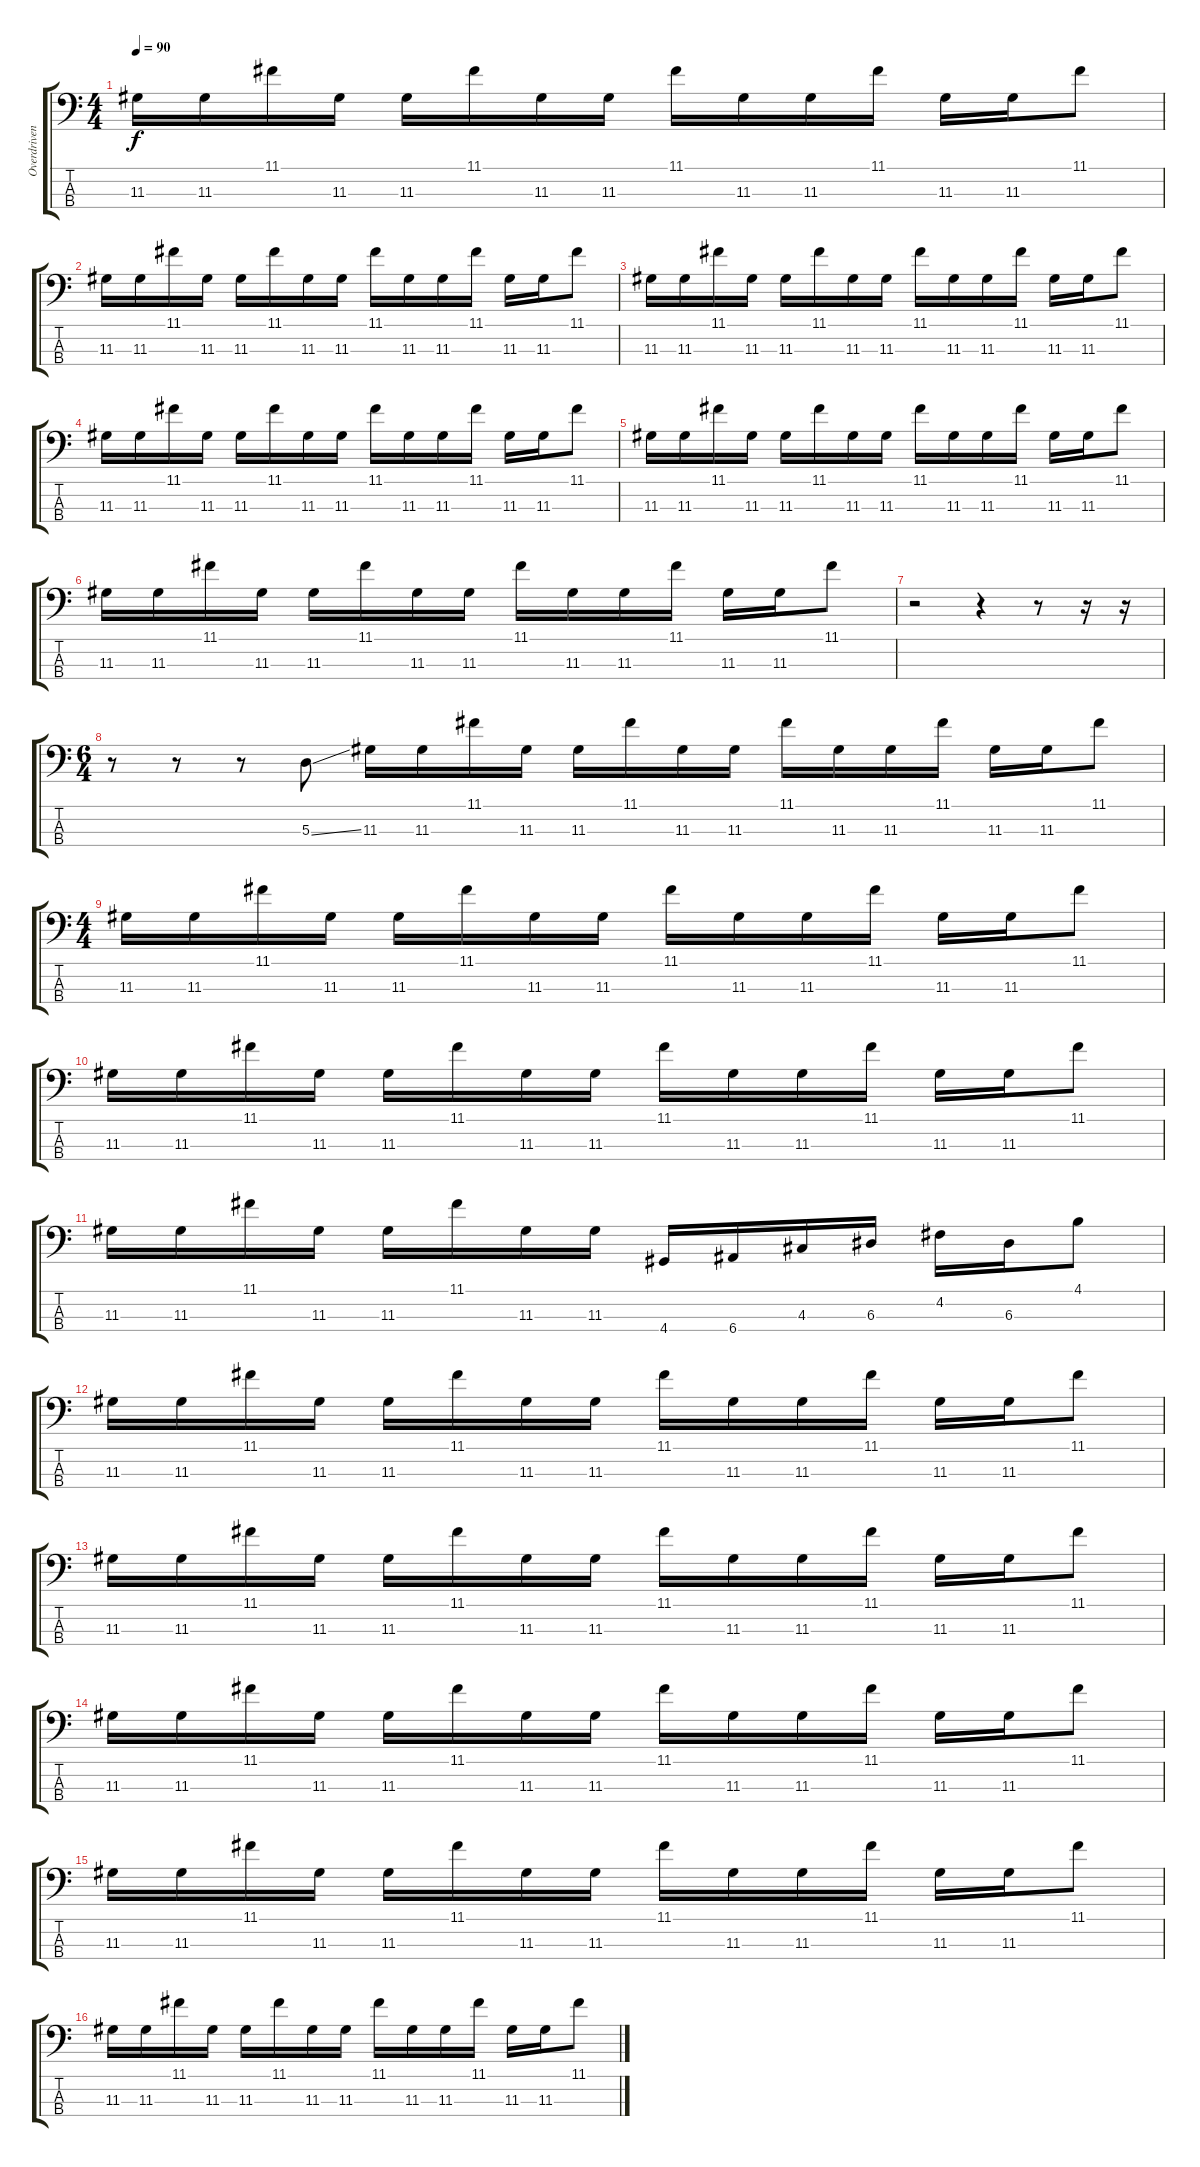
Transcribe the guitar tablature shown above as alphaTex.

\track ("Overdriven bass" "Overdriven") {instrument slapbass2}
\staff {score tabs}
\tuning (G2 D2 A1 E1) {hide}
\ts (4 4)
\tempo 90
\clef f4
\ks c
11.3.16{dy f} 11.3.16 11.1.16 11.3.16 11.3.16 11.1.16 11.3.16 11.3.16 11.1.16 11.3.16 11.3.16 11.1.16 11.3.16 11.3.16 11.1.8 |
11.3.16 11.3.16 11.1.16 11.3.16 11.3.16 11.1.16 11.3.16 11.3.16 11.1.16 11.3.16 11.3.16 11.1.16 11.3.16 11.3.16 11.1.8 |
11.3.16 11.3.16 11.1.16 11.3.16 11.3.16 11.1.16 11.3.16 11.3.16 11.1.16 11.3.16 11.3.16 11.1.16 11.3.16 11.3.16 11.1.8 |
11.3.16 11.3.16 11.1.16 11.3.16 11.3.16 11.1.16 11.3.16 11.3.16 11.1.16 11.3.16 11.3.16 11.1.16 11.3.16 11.3.16 11.1.8 |
11.3.16 11.3.16 11.1.16 11.3.16 11.3.16 11.1.16 11.3.16 11.3.16 11.1.16 11.3.16 11.3.16 11.1.16 11.3.16 11.3.16 11.1.8 |
11.3.16 11.3.16 11.1.16 11.3.16 11.3.16 11.1.16 11.3.16 11.3.16 11.1.16 11.3.16 11.3.16 11.1.16 11.3.16 11.3.16 11.1.8 |
r.2 r.4 r.8 r.16 r.16 |
\ts (6 4)
r.8 r.8 r.8 5.3{ss}.8 11.3.16 11.3.16 11.1.16 11.3.16 11.3.16 11.1.16 11.3.16 11.3.16 11.1.16 11.3.16 11.3.16 11.1.16 11.3.16 11.3.16 11.1.8 |
\ts (4 4)
11.3.16 11.3.16 11.1.16 11.3.16 11.3.16 11.1.16 11.3.16 11.3.16 11.1.16 11.3.16 11.3.16 11.1.16 11.3.16 11.3.16 11.1.8 |
11.3.16 11.3.16 11.1.16 11.3.16 11.3.16 11.1.16 11.3.16 11.3.16 11.1.16 11.3.16 11.3.16 11.1.16 11.3.16 11.3.16 11.1.8 |
11.3.16 11.3.16 11.1.16 11.3.16 11.3.16 11.1.16 11.3.16 11.3.16 4.4.16 6.4.16 4.3.16 6.3.16 4.2.16 6.3.16 4.1.8 |
11.3.16 11.3.16 11.1.16 11.3.16 11.3.16 11.1.16 11.3.16 11.3.16 11.1.16 11.3.16 11.3.16 11.1.16 11.3.16 11.3.16 11.1.8 |
11.3.16 11.3.16 11.1.16 11.3.16 11.3.16 11.1.16 11.3.16 11.3.16 11.1.16 11.3.16 11.3.16 11.1.16 11.3.16 11.3.16 11.1.8 |
11.3.16 11.3.16 11.1.16 11.3.16 11.3.16 11.1.16 11.3.16 11.3.16 11.1.16 11.3.16 11.3.16 11.1.16 11.3.16 11.3.16 11.1.8 |
11.3.16 11.3.16 11.1.16 11.3.16 11.3.16 11.1.16 11.3.16 11.3.16 11.1.16 11.3.16 11.3.16 11.1.16 11.3.16 11.3.16 11.1.8 |
11.3.16 11.3.16 11.1.16 11.3.16 11.3.16 11.1.16 11.3.16 11.3.16 11.1.16 11.3.16 11.3.16 11.1.16 11.3.16 11.3.16 11.1.8
